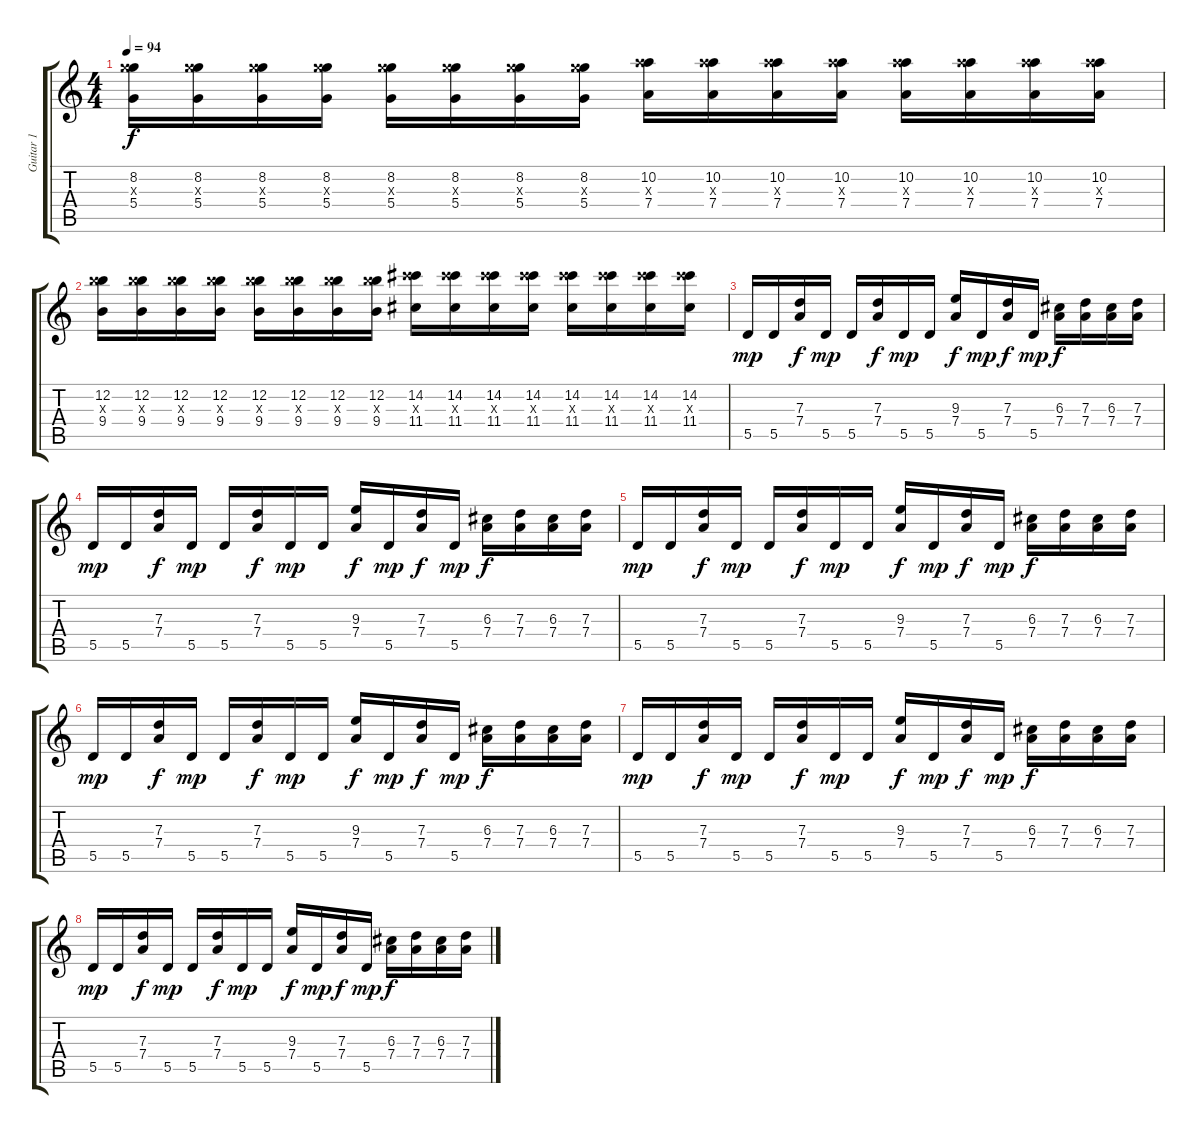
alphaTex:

\track ("Guitar 1" "Guitar 1") {instrument distortionguitar}
\staff {score tabs}
\tuning (E4 B3 G3 D3 A2 E2) {hide}
\ts (4 4)
\tempo 94
\clef g2
\ks c
(8.2 12.3{x} 5.4).16{dy f} (8.2 12.3{x} 5.4).16 (8.2 12.3{x} 5.4).16 (8.2 12.3{x} 5.4).16 (8.2 12.3{x} 5.4).16 (8.2 12.3{x} 5.4).16 (8.2 12.3{x} 5.4).16 (8.2 12.3{x} 5.4).16 (10.2 14.3{x} 7.4).16 (10.2 14.3{x} 7.4).16 (10.2 14.3{x} 7.4).16 (10.2 14.3{x} 7.4).16 (10.2 14.3{x} 7.4).16 (10.2 14.3{x} 7.4).16 (10.2 14.3{x} 7.4).16 (10.2 14.3{x} 7.4).16 |
(12.2 16.3{x} 9.4).16 (12.2 16.3{x} 9.4).16 (12.2 16.3{x} 9.4).16 (12.2 16.3{x} 9.4).16 (12.2 16.3{x} 9.4).16 (12.2 16.3{x} 9.4).16 (12.2 16.3{x} 9.4).16 (12.2 16.3{x} 9.4).16 (14.2 18.3{x} 11.4).16 (14.2 18.3{x} 11.4).16 (14.2 18.3{x} 11.4).16 (14.2 18.3{x} 11.4).16 (14.2 18.3{x} 11.4).16 (14.2 18.3{x} 11.4).16 (14.2 18.3{x} 11.4).16 (14.2 18.3{x} 11.4).16 |
5.5.16{dy mp volume 10 balance 0} 5.5.16 (7.3 7.4).16{dy f} 5.5.16{dy mp} 5.5.16 (7.3 7.4).16{dy f} 5.5.16{dy mp} 5.5.16 (9.3 7.4).16{dy f} 5.5.16{dy mp} (7.3 7.4).16{dy f} 5.5.16{dy mp} (6.3 7.4).16{dy f} (7.3 7.4).16 (6.3 7.4).16 (7.3 7.4).16 |
5.5.16{dy mp} 5.5.16 (7.3 7.4).16{dy f} 5.5.16{dy mp} 5.5.16 (7.3 7.4).16{dy f} 5.5.16{dy mp} 5.5.16 (9.3 7.4).16{dy f} 5.5.16{dy mp} (7.3 7.4).16{dy f} 5.5.16{dy mp} (6.3 7.4).16{dy f} (7.3 7.4).16 (6.3 7.4).16 (7.3 7.4).16 |
5.5.16{dy mp} 5.5.16 (7.3 7.4).16{dy f} 5.5.16{dy mp} 5.5.16 (7.3 7.4).16{dy f} 5.5.16{dy mp} 5.5.16 (9.3 7.4).16{dy f} 5.5.16{dy mp} (7.3 7.4).16{dy f} 5.5.16{dy mp} (6.3 7.4).16{dy f} (7.3 7.4).16 (6.3 7.4).16 (7.3 7.4).16 |
5.5.16{dy mp} 5.5.16 (7.3 7.4).16{dy f} 5.5.16{dy mp} 5.5.16 (7.3 7.4).16{dy f} 5.5.16{dy mp} 5.5.16 (9.3 7.4).16{dy f} 5.5.16{dy mp} (7.3 7.4).16{dy f} 5.5.16{dy mp} (6.3 7.4).16{dy f} (7.3 7.4).16 (6.3 7.4).16 (7.3 7.4).16 |
5.5.16{dy mp} 5.5.16 (7.3 7.4).16{dy f} 5.5.16{dy mp} 5.5.16 (7.3 7.4).16{dy f} 5.5.16{dy mp} 5.5.16 (9.3 7.4).16{dy f} 5.5.16{dy mp} (7.3 7.4).16{dy f} 5.5.16{dy mp} (6.3 7.4).16{dy f} (7.3 7.4).16 (6.3 7.4).16 (7.3 7.4).16 |
5.5.16{dy mp} 5.5.16 (7.3 7.4).16{dy f} 5.5.16{dy mp} 5.5.16 (7.3 7.4).16{dy f} 5.5.16{dy mp} 5.5.16 (9.3 7.4).16{dy f} 5.5.16{dy mp} (7.3 7.4).16{dy f} 5.5.16{dy mp} (6.3 7.4).16{dy f} (7.3 7.4).16 (6.3 7.4).16 (7.3 7.4).16
